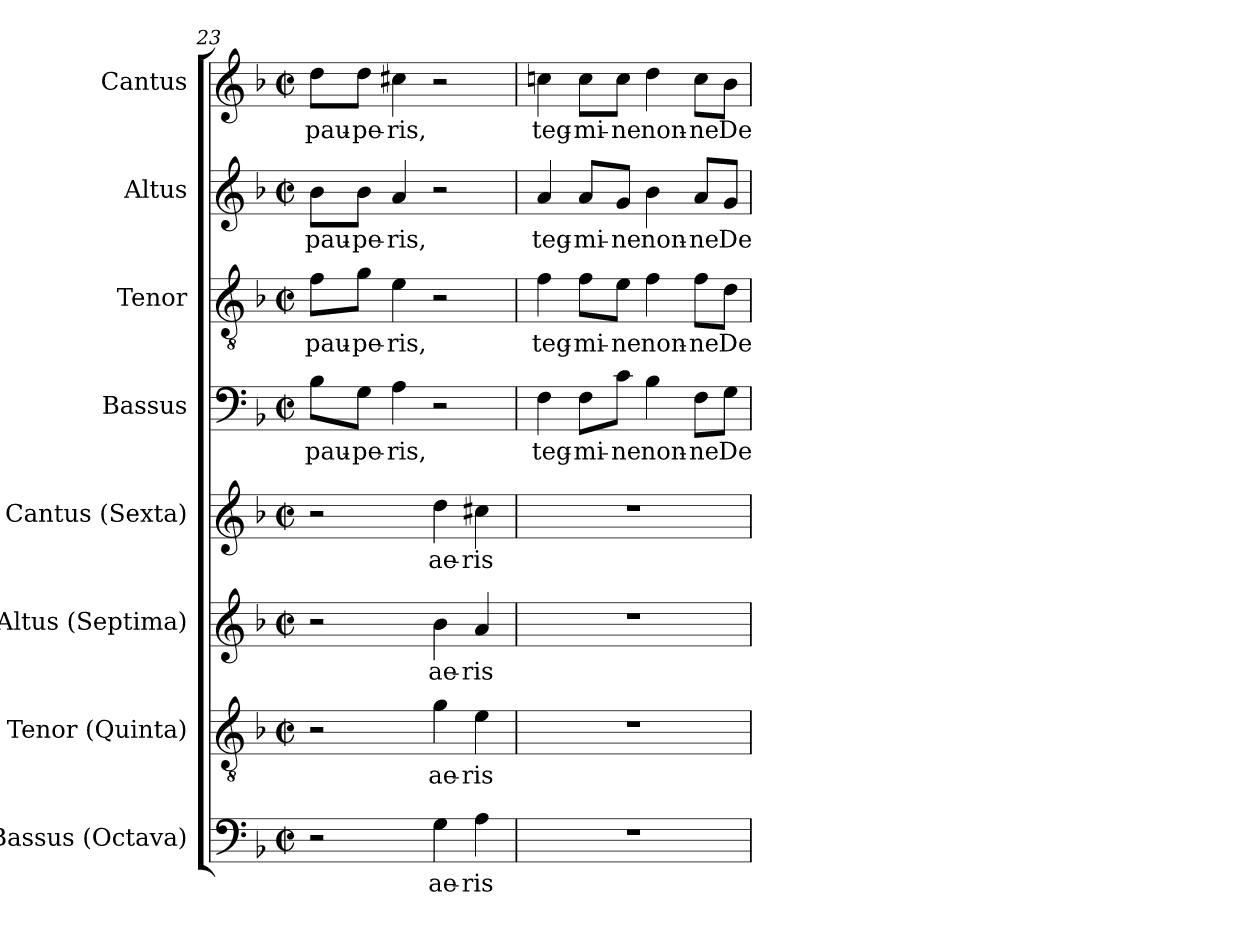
**kern	**text	**kern	**text	**kern	**text	**kern	**text	**kern	**text	**kern	**text	**kern	**text	**kern	**text
*part8	*part8	*part7	*part7	*part6	*part6	*part5	*part5	*part4	*part4	*part3	*part3	*part2	*part2	*part1	*part1
*staff8	*staff8	*staff7	*staff7	*staff6	*staff6	*staff5	*staff5	*staff4	*staff4	*staff3	*staff3	*staff2	*staff2	*staff1	*staff1
*I"Bassus (Octava)	*	*I"Tenor (Quinta)	*	*I"Altus (Septima)	*	*I"Cantus (Sexta)	*	*I"Bassus	*	*I"Tenor	*	*I"Altus	*	*I"Cantus	*
*I'B.	*	*I'T.	*	*I'A.	*	*I'S.	*	*I'B.	*	*I'T.	*	*I'A.	*	*I'S.	*
!!LO:PB:g=z
*clefF4	*	*clefGv2	*	*clefG2	*	*clefG2	*	*clefF4	*	*clefGv2	*	*clefG2	*	*clefG2	*
*	*	*ITrd7c12	*	*	*	*	*	*	*	*ITrd7c12	*	*	*	*	*
*k[b-]	*	*k[b-]	*	*k[b-]	*	*k[b-]	*	*k[b-]	*	*k[b-]	*	*k[b-]	*	*k[b-]	*
*F:	*	*F:	*	*F:	*	*F:	*	*F:	*	*F:	*	*F:	*	*F:	*
*M2/2	*	*M2/2	*	*M2/2	*	*M2/2	*	*M2/2	*	*M2/2	*	*M2/2	*	*M2/2	*
*met(c|)	*	*met(c|)	*	*met(c|)	*	*met(c|)	*	*met(c|)	*	*met(c|)	*	*met(c|)	*	*met(c|)	*
=23	=23	=23	=23	=23	=23	=23	=23	=23	=23	=23	=23	=23	=23	=23	=23
!	!	!	!	!	!	!	!	!	!LO:LY:b:color=#000000	!	!	!	!	!	!
!	!	!	!	!	!	!	!	!	!	!	!LO:LY:b:color=#000000	!	!	!	!
!	!	!	!	!	!	!	!	!	!	!	!	!	!LO:LY:b:color=#000000	!	!
!	!	!	!	!	!	!	!	!	!	!	!	!	!	!	!LO:LY:b:color=#000000
2r	.	2r	.	2r	.	2r	.	8B-i\L	pau-	8Fi\L	pau-	8b-i\L	pau-	8ddi\L	pau-
!	!	!	!	!	!	!	!	!	!LO:LY:b:color=#000000	!	!	!	!	!	!
!	!	!	!	!	!	!	!	!	!	!	!LO:LY:b:color=#000000	!	!	!	!
!	!	!	!	!	!	!	!	!	!	!	!	!	!LO:LY:b:color=#000000	!	!
!	!	!	!	!	!	!	!	!	!	!	!	!	!	!	!LO:LY:b:color=#000000
.	.	.	.	.	.	.	.	8Gi\J	-pe-	8Gi\J	-pe-	8b-i\J	-pe-	8ddi\J	-pe-
!	!	!	!	!	!	!	!	!	!LO:LY:b:color=#000000	!	!	!	!	!	!
!	!	!	!	!	!	!	!	!	!	!	!LO:LY:b:color=#000000	!	!	!	!
!	!	!	!	!	!	!	!	!	!	!	!	!	!LO:LY:b:color=#000000	!	!
!	!	!	!	!	!	!	!	!	!	!	!	!	!	!	!LO:LY:b:color=#000000
.	.	.	.	.	.	.	.	4Ai\	-ris,	4Ei\	-ris,	4ai/	-ris,	4cc#Xi\	-ris,
!	!LO:LY:b:color=#000000	!	!	!	!	!	!	!	!	!	!	!	!	!	!
!	!	!	!LO:LY:b:color=#000000	!	!	!	!	!	!	!	!	!	!	!	!
!	!	!	!	!	!LO:LY:b:color=#000000	!	!	!	!	!	!	!	!	!	!
!	!	!	!	!	!	!	!LO:LY:b:color=#000000	!	!	!	!	!	!	!	!
4Gi\	ae-	4Gi\	ae-	4b-i\	ae-	4ddi\	ae-	2r	.	2r	.	2r	.	2r	.
!	!LO:LY:b:color=#000000	!	!	!	!	!	!	!	!	!	!	!	!	!	!
!	!	!	!LO:LY:b:color=#000000	!	!	!	!	!	!	!	!	!	!	!	!
!	!	!	!	!	!LO:LY:b:color=#000000	!	!	!	!	!	!	!	!	!	!
!	!	!	!	!	!	!	!LO:LY:b:color=#000000	!	!	!	!	!	!	!	!
4Ai\	-ris	4Ei\	-ris	4ai/	-ris	4cc#Xi\	-ris	.	.	.	.	.	.	.	.
=24	=24	=24	=24	=24	=24	=24	=24	=24	=24	=24	=24	=24	=24	=24	=24
!	!	!	!	!	!	!	!	!	!LO:LY:b:color=#000000	!	!	!	!	!	!
!	!	!	!	!	!	!	!	!	!	!	!LO:LY:b:color=#000000	!	!	!	!
!	!	!	!	!	!	!	!	!	!	!	!	!	!LO:LY:b:color=#000000	!	!
!	!	!	!	!	!	!	!	!	!	!	!	!	!	!	!LO:LY:b:color=#000000
1r	.	1r	.	1r	.	1r	.	4Fi\	teg-	4Fi\	teg-	4ai/	teg-	4ccni\	teg-
!	!	!	!	!	!	!	!	!	!LO:LY:b:color=#000000	!	!	!	!	!	!
!	!	!	!	!	!	!	!	!	!	!	!LO:LY:b:color=#000000	!	!	!	!
!	!	!	!	!	!	!	!	!	!	!	!	!	!LO:LY:b:color=#000000	!	!
!	!	!	!	!	!	!	!	!	!	!	!	!	!	!	!LO:LY:b:color=#000000
.	.	.	.	.	.	.	.	8Fi\L	-mi-	8Fi\L	-mi-	8ai/L	-mi-	8cci\L	-mi-
!	!	!	!	!	!	!	!	!	!LO:LY:b:color=#000000	!	!	!	!	!	!
!	!	!	!	!	!	!	!	!	!	!	!LO:LY:b:color=#000000	!	!	!	!
!	!	!	!	!	!	!	!	!	!	!	!	!	!LO:LY:b:color=#000000	!	!
!	!	!	!	!	!	!	!	!	!	!	!	!	!	!	!LO:LY:b:color=#000000
.	.	.	.	.	.	.	.	8ci\J	-ne	8Ei\J	-ne	8gi/J	-ne	8cci\J	-ne
!	!	!	!	!	!	!	!	!	!LO:LY:b:color=#000000	!	!	!	!	!	!
!	!	!	!	!	!	!	!	!	!	!	!LO:LY:b:color=#000000	!	!	!	!
!	!	!	!	!	!	!	!	!	!	!	!	!	!LO:LY:b:color=#000000	!	!
!	!	!	!	!	!	!	!	!	!	!	!	!	!	!	!LO:LY:b:color=#000000
.	.	.	.	.	.	.	.	4B-i\	non-	4Fi\	non-	4b-i\	non-	4ddi\	non-
!	!	!	!	!	!	!	!	!	!LO:LY:b:color=#000000	!	!	!	!	!	!
!	!	!	!	!	!	!	!	!	!	!	!LO:LY:b:color=#000000	!	!	!	!
!	!	!	!	!	!	!	!	!	!	!	!	!	!LO:LY:b:color=#000000	!	!
!	!	!	!	!	!	!	!	!	!	!	!	!	!	!	!LO:LY:b:color=#000000
.	.	.	.	.	.	.	.	8Fi\L	-ne	8Fi\L	-ne	8ai/L	-ne	8cci\L	-ne
!	!	!	!	!	!	!	!	!	!LO:LY:b:color=#000000	!	!	!	!	!	!
!	!	!	!	!	!	!	!	!	!	!	!LO:LY:b:color=#000000	!	!	!	!
!	!	!	!	!	!	!	!	!	!	!	!	!	!LO:LY:b:color=#000000	!	!
!	!	!	!	!	!	!	!	!	!	!	!	!	!	!	!LO:LY:b:color=#000000
.	.	.	.	.	.	.	.	8Gi\J	De-	8Di\J	De-	8gi/J	De-	8b-i\J	De-
=	=	=	=	=	=	=	=	=	=	=	=	=	=	=	=
*-	*-	*-	*-	*-	*-	*-	*-	*-	*-	*-	*-	*-	*-	*-	*-
